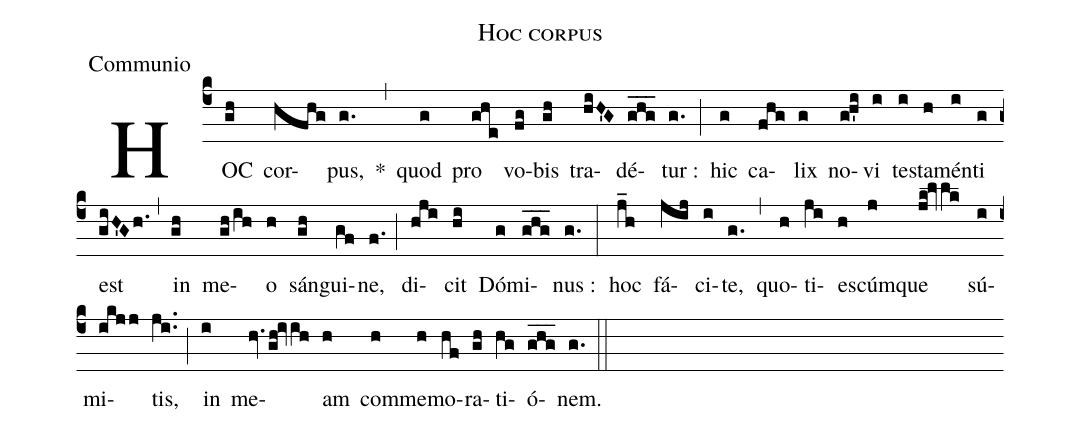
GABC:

name:Hoc corpus;
office-part:Communio;
%%
(c4) HOC(gh) cor(hfhg)pus,(g.) *(,)
quod(g) pro(ghe) vo(fg)bis(gh) tra(hiH'G)dé(ghg___)tur :(g.) (;)
hic(g) ca(fhg)lix(g) no(g!h'i)vi(i) te(i)sta(h)mén(i)ti(g) est(giH'Gh.) (,)
in(gh) me(gh/ih)o(h) sán(gh)gui(gf)ne,(f.) (;)
di(hji)cit(hi) Dó(g)mi(ghg___)nus :(g.) (:)
hoc(j_h) fá(jij)ci(i)te,(g.) (,)
quo(h)ti(ji)es(h)cúm(j)que(jk!lvlk) sú(i)mi(ikjj)tis,(ji..) (;)
in(i) me(hv.gh!ivih)am(h) com(h)me(h)mo(hf)ra(gh)ti(hg)ó(ghg___)nem.(g.) (::)
